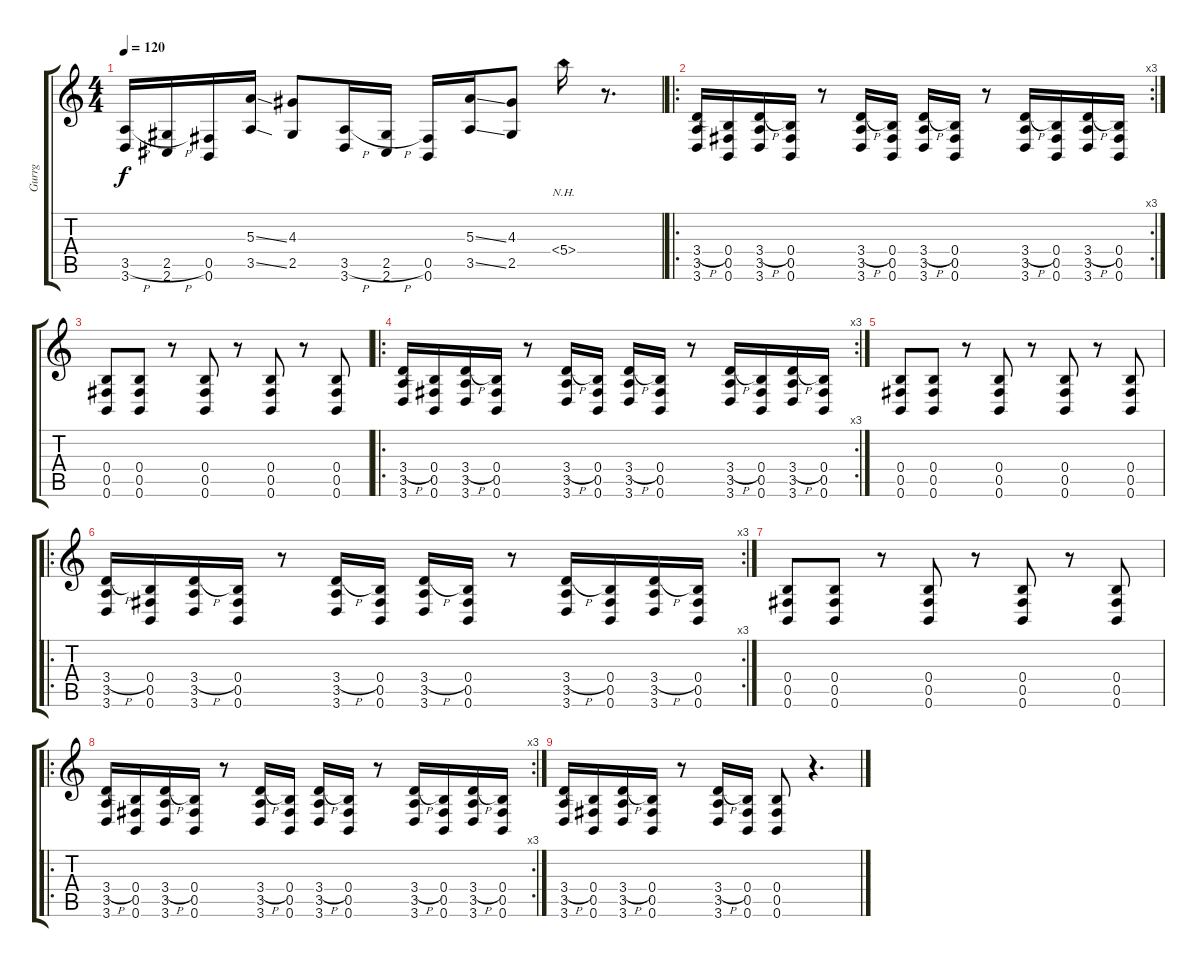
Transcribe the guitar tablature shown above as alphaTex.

\track ("Gurrg" "Gurrg") {instrument overdrivenguitar}
\staff {score tabs}
\tuning (Db4 Ab3 E3 B2 Gb2 B1) {hide}
\ts (4 4)
\tempo 120
\clef g2
\ks c
(3.5{h} 3.6).16{dy f} (2.5{h} 2.6).16 (0.5 0.6).16 (5.3{ss} 3.5{ss}).16 (4.3 2.5).8 (3.5{h} 3.6).16 (2.5{h} 2.6).16 (0.5 0.6).16 (5.3{ss} 3.5{ss}).16 (4.3 2.5).8 5.4{nh}.16 r.8{d} |
\ro
\rc 3
(3.4{h} 3.5 3.6).16{instrument overdrivenguitar} (0.4 0.5 0.6).16 (3.4{h} 3.5 3.6).16 (0.4 0.5 0.6).16 r.8 (3.4{h} 3.5 3.6).16 (0.4 0.5 0.6).16 (3.4{h} 3.5 3.6).16 (0.4 0.5 0.6).16 r.8 (3.4{h} 3.5 3.6).16 (0.4 0.5 0.6).16 (3.4{h} 3.5 3.6).16 (0.4 0.5 0.6).16 |
(0.4 0.5 0.6).8 (0.4 0.5 0.6).8 r.8 (0.4 0.5 0.6).8 r.8 (0.4 0.5 0.6).8 r.8 (0.4 0.5 0.6).8 |
\ro
\rc 3
(3.4{h} 3.5 3.6).16{instrument overdrivenguitar} (0.4 0.5 0.6).16 (3.4{h} 3.5 3.6).16 (0.4 0.5 0.6).16 r.8 (3.4{h} 3.5 3.6).16 (0.4 0.5 0.6).16 (3.4{h} 3.5 3.6).16 (0.4 0.5 0.6).16 r.8 (3.4{h} 3.5 3.6).16 (0.4 0.5 0.6).16 (3.4{h} 3.5 3.6).16 (0.4 0.5 0.6).16 |
(0.4 0.5 0.6).8 (0.4 0.5 0.6).8 r.8 (0.4 0.5 0.6).8 r.8 (0.4 0.5 0.6).8 r.8 (0.4 0.5 0.6).8 |
\ro
\rc 3
(3.4{h} 3.5 3.6).16{instrument overdrivenguitar} (0.4 0.5 0.6).16 (3.4{h} 3.5 3.6).16 (0.4 0.5 0.6).16 r.8 (3.4{h} 3.5 3.6).16 (0.4 0.5 0.6).16 (3.4{h} 3.5 3.6).16 (0.4 0.5 0.6).16 r.8 (3.4{h} 3.5 3.6).16 (0.4 0.5 0.6).16 (3.4{h} 3.5 3.6).16 (0.4 0.5 0.6).16 |
(0.4 0.5 0.6).8 (0.4 0.5 0.6).8 r.8 (0.4 0.5 0.6).8 r.8 (0.4 0.5 0.6).8 r.8 (0.4 0.5 0.6).8 |
\ro
\rc 3
(3.4{h} 3.5 3.6).16{instrument overdrivenguitar} (0.4 0.5 0.6).16 (3.4{h} 3.5 3.6).16 (0.4 0.5 0.6).16 r.8 (3.4{h} 3.5 3.6).16 (0.4 0.5 0.6).16 (3.4{h} 3.5 3.6).16 (0.4 0.5 0.6).16 r.8 (3.4{h} 3.5 3.6).16 (0.4 0.5 0.6).16 (3.4{h} 3.5 3.6).16 (0.4 0.5 0.6).16 |
(3.4{h} 3.5 3.6).16{instrument overdrivenguitar} (0.4 0.5 0.6).16 (3.4{h} 3.5 3.6).16 (0.4 0.5 0.6).16 r.8 (3.4{h} 3.5 3.6).16 (0.4 0.5 0.6).16 (0.4 0.5 0.6).8 r.4{d}
